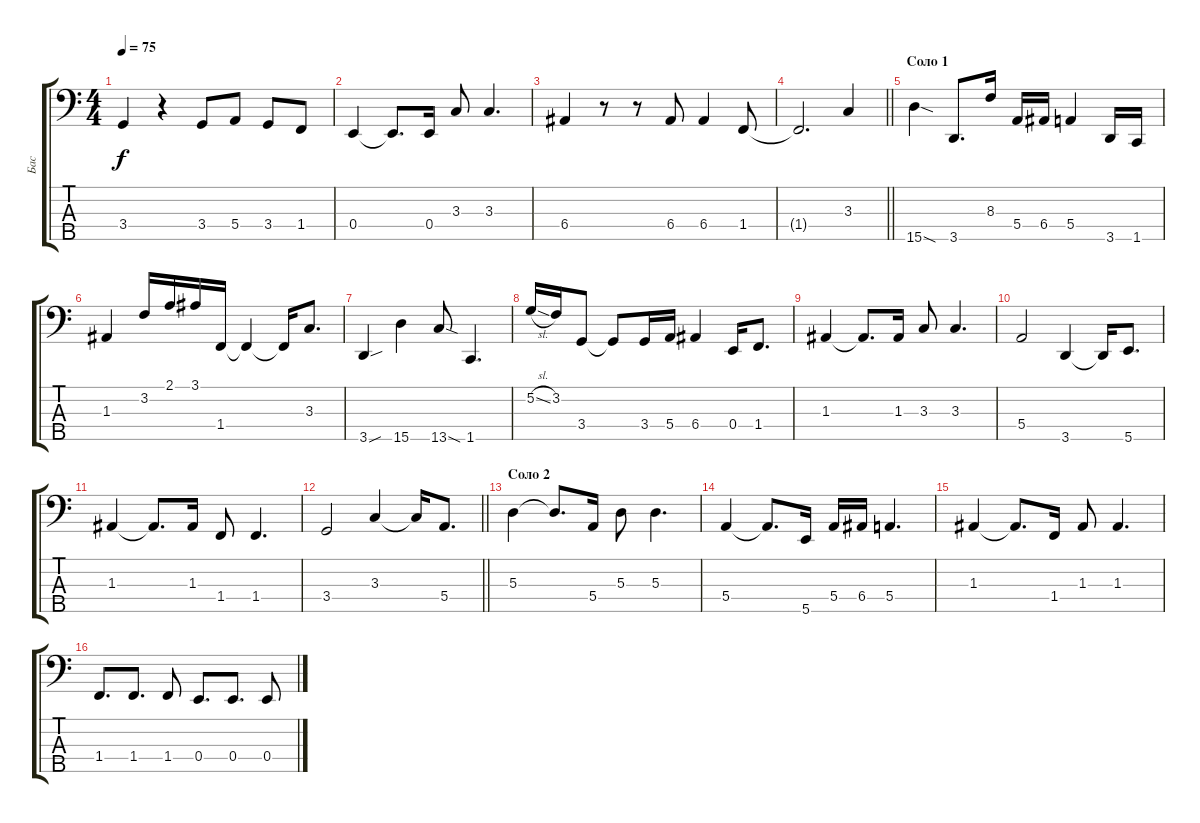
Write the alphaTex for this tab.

\track ("Бас" "Бас") {instrument electricbassfinger}
\staff {score tabs}
\tuning (G2 D2 A1 E1 B0) {hide}
\ts (4 4)
\tempo 75
\clef f4
\ks c
3.4.4{dy f} r.4 3.4.8 5.4.8 3.4.8 1.4.8 |
0.4.4 0.4{t}.8{d} 0.4.16 3.3.8 3.3.4{d} |
6.4.4 r.8 r.8 6.4.8 6.4.4 1.4.8 |
\barLineRight lightlight
1.4{t}.2{d} 3.3.4 |
\section ("" "Соло 1")
15.5{sod}.4 3.5.8{d} 8.3.16 5.4.16 6.4.16 5.4.4 3.5.16 1.5.16 |
1.3.4 3.2.16 2.1.16 3.1.16 1.4.16 1.4{t}.4 1.4{t}.16 3.3.8{d} |
3.5{sou}.4 15.5.4 13.5{sod}.8 1.5.4{d} |
5.2{sl}.16 3.2.16 3.4.8 3.4{t}.8 3.4.16 5.4.16 6.4.4 0.4.16 1.4.8{d} |
1.3.4 1.3{t}.8{d} 1.3.16 3.3.8 3.3.4{d} |
5.4.2 3.5.4 3.5{t}.16 5.5.8{d} |
1.3.4 1.3{t}.8{d} 1.3.16 1.4.8 1.4.4{d} |
\barLineRight lightlight
3.4.2 3.3.4 3.3{t}.16 5.4.8{d} |
\section ("" "Соло 2")
5.3.4 5.3{t}.8{d} 5.4.16 5.3.8 5.3.4{d} |
5.4.4 5.4{t}.8{d} 5.5.16 5.4.16 6.4.16 5.4.4{d} |
1.3.4 1.3{t}.8{d} 1.4.16 1.3.8 1.3.4{d} |
1.4.8{d} 1.4.8{d} 1.4.8 0.4.8{d} 0.4.8{d} 0.4.8
